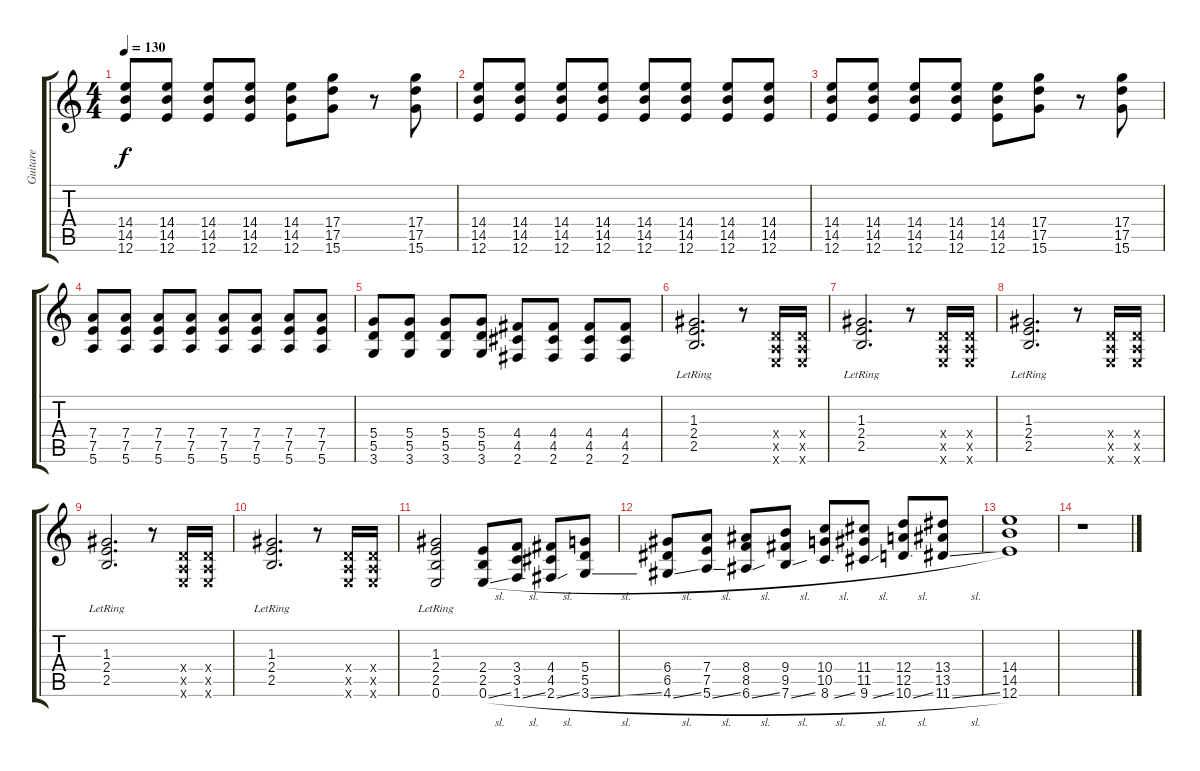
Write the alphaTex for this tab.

\track ("Guitare" "Guitare") {instrument distortionguitar}
\staff {score tabs}
\tuning (E4 B3 G3 D3 A2 E2) {hide}
\ts (4 4)
\tempo 130
\clef g2
\ks c
(14.4 14.5 12.6).8{dy f} (14.4 14.5 12.6).8 (14.4 14.5 12.6).8 (14.4 14.5 12.6).8 (14.4 14.5 12.6).8 (17.4 17.5 15.6).8 r.8 (17.4 17.5 15.6).8 |
(14.4 14.5 12.6).8 (14.4 14.5 12.6).8 (14.4 14.5 12.6).8 (14.4 14.5 12.6).8 (14.4 14.5 12.6).8 (14.4 14.5 12.6).8 (14.4 14.5 12.6).8 (14.4 14.5 12.6).8 |
(14.4 14.5 12.6).8 (14.4 14.5 12.6).8 (14.4 14.5 12.6).8 (14.4 14.5 12.6).8 (14.4 14.5 12.6).8 (17.4 17.5 15.6).8 r.8 (17.4 17.5 15.6).8 |
(7.4 7.5 5.6).8 (7.4 7.5 5.6).8 (7.4 7.5 5.6).8 (7.4 7.5 5.6).8 (7.4 7.5 5.6).8 (7.4 7.5 5.6).8 (7.4 7.5 5.6).8 (7.4 7.5 5.6).8 |
(5.4 5.5 3.6).8 (5.4 5.5 3.6).8 (5.4 5.5 3.6).8 (5.4 5.5 3.6).8 (4.4 4.5 2.6).8 (4.4 4.5 2.6).8 (4.4 4.5 2.6).8 (4.4 4.5 2.6).8 |
(1.3{lr} 2.4{lr} 2.5{lr}).2{d} r.8 (0.4{x} 0.5{x} 0.6{x}).16 (0.4{x} 0.5{x} 0.6{x}).16 |
(1.3{lr} 2.4{lr} 2.5{lr}).2{d} r.8 (0.4{x} 0.5{x} 0.6{x}).16 (0.4{x} 0.5{x} 0.6{x}).16 |
(1.3{lr} 2.4{lr} 2.5{lr}).2{d} r.8 (0.4{x} 0.5{x} 0.6{x}).16 (0.4{x} 0.5{x} 0.6{x}).16 |
(1.3{lr} 2.4{lr} 2.5{lr}).2{d} r.8 (0.4{x} 0.5{x} 0.6{x}).16 (0.4{x} 0.5{x} 0.6{x}).16 |
(1.3{lr} 2.4{lr} 2.5{lr}).2{d} r.8 (0.4{x} 0.5{x} 0.6{x}).16 (0.4{x} 0.5{x} 0.6{x}).16 |
(1.3{lr} 2.4{lr} 2.5{lr} 0.6).2 (2.4 2.5 0.6{sl}).8 (3.4 3.5 1.6{sl}).8 (4.4 4.5 2.6{sl}).8 (5.4 5.5 3.6{sl}).8 |
(6.4 6.5 4.6{sl}).8 (7.4 7.5 5.6{sl}).8 (8.4 8.5 6.6{sl}).8 (9.4 9.5 7.6{sl}).8 (10.4 10.5 8.6{sl}).8 (11.4 11.5 9.6{sl}).8 (12.4 12.5 10.6{sl}).8 (13.4 13.5 11.6{sl}).8 |
(14.4 14.5 12.6).1 |
r.1
